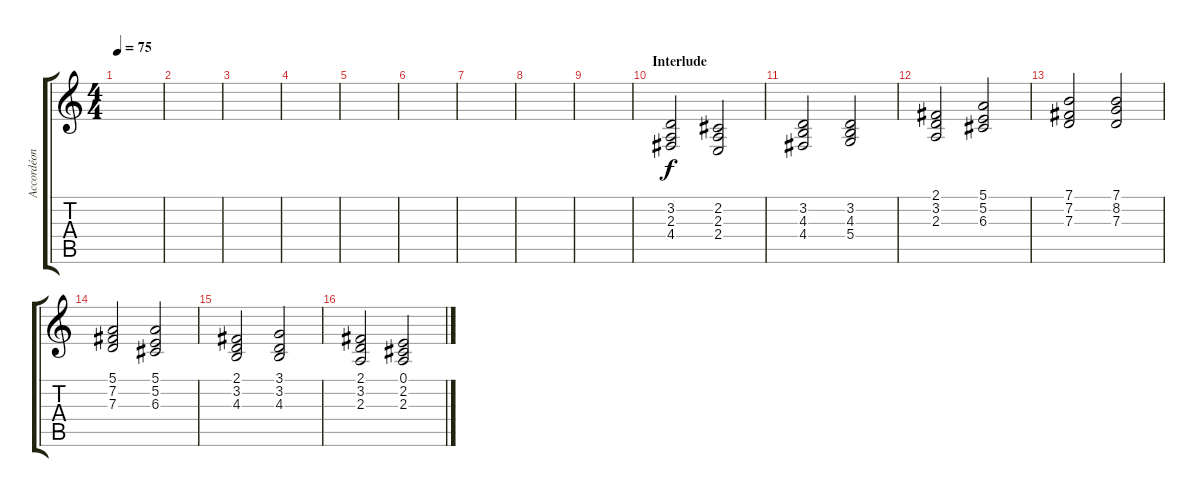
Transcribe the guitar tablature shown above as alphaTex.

\track ("Accordéon" "Accordéon") {instrument tangoaccordion}
\staff {score tabs}
\tuning (E4 B3 G3 D3 A2 E2) {hide}
\ts (4 4)
\tempo 75
\clef g2
\ks c
|
|
|
|
|
|
|
|
|
\section ("" "Interlude")
(3.2 2.3 4.4).2 (2.2 2.3 2.4).2 |
(3.2 4.3 4.4).2 (3.2 4.3 5.4).2 |
(2.1 3.2 2.3).2 (5.1 5.2 6.3).2 |
(7.1 7.2 7.3).2 (7.1 8.2 7.3).2 |
(5.1 7.2 7.3).2 (5.1 5.2 6.3).2 |
(2.1 3.2 4.3).2 (3.1 3.2 4.3).2 |
(2.1 3.2 2.3).2 (0.1 2.2 2.3).2
